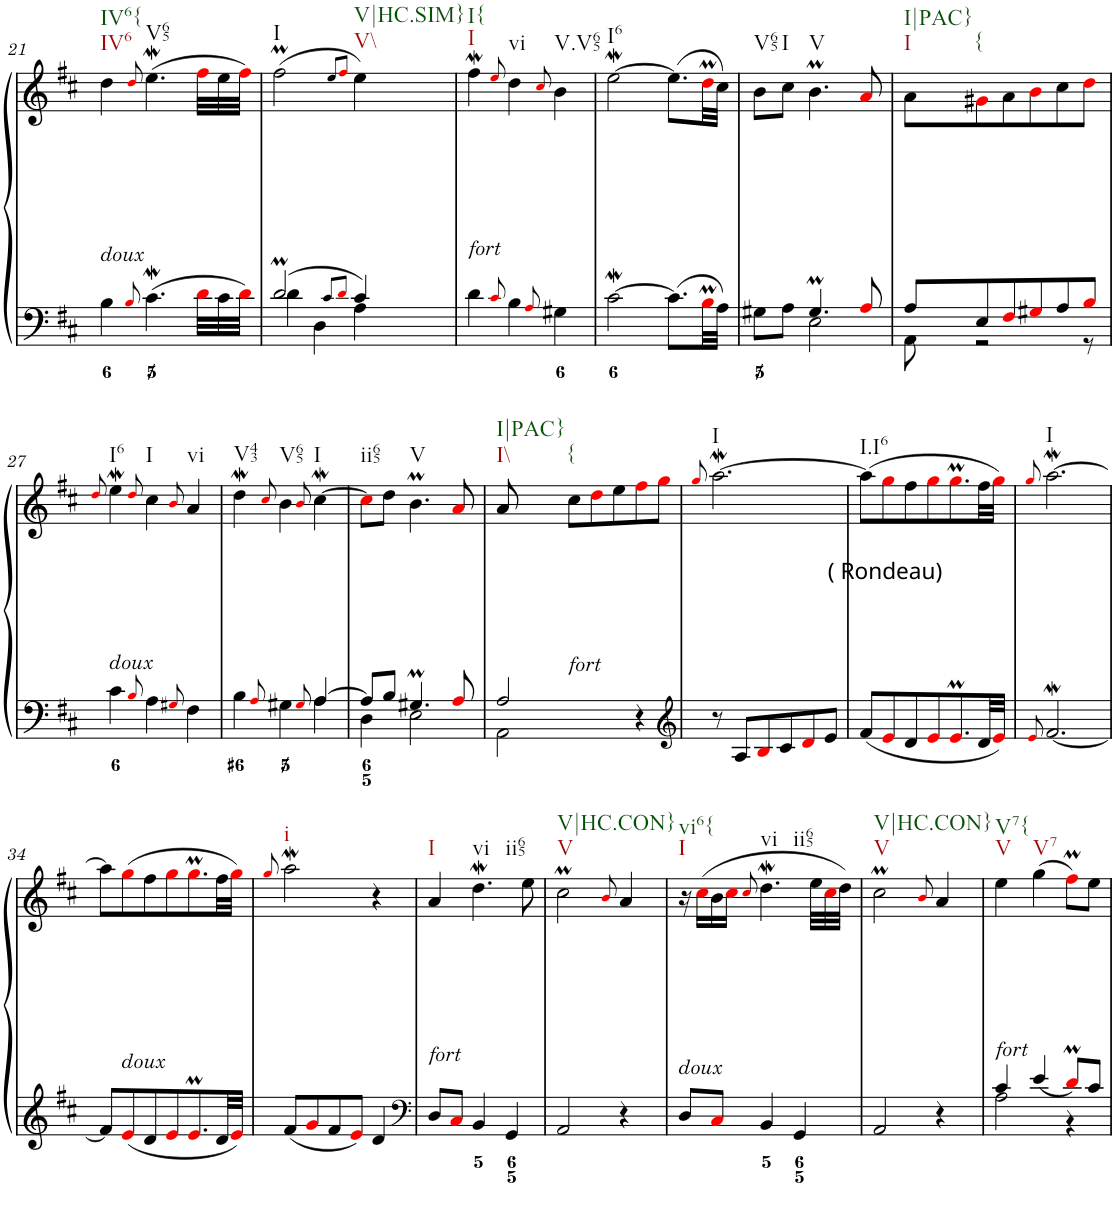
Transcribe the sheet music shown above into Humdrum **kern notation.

**kern	**kern
*part1	*part1
*staff2	*staff1
*I"Clavecin	*
!!LO:PB:g=z
*clefF4	*clefG2
*k[f#c#]	*k[f#c#]
*D:	*D:
*M3/4	*M3/4
=21	=21
!	!LO:TX:b:i:t=doux
!	!LO:TX:b:t=IV6
!	!LO:TX:b:t=IV6{
4B\	4dd\
8qBi/	8qddi/
!	!LO:TX:b:t=V65
4.c#W\	(>4.eeW\
*Xtuplet	*Xtuplet
24di\LLL	24ff#i\LLL
24c#\	24ee\
24di\JJJ	24ff#i\JJJ)
=22	=22
*^	*
!	!	!LO:TX:b:t=I
2dM/	4d\	(>2ff#m\
.	4D\	.
8qc#/L	.	8qee/L
8qdi/J	.	8qff#i/J
!	!	!LO:TX:b:t=V\\
!	!	!LO:TX:b:t=V|HC.SIM}
4c#/	4A\	4ee\)
=23	=23	=23
!	!	!LO:TX:b:i:t=fort
!	!	!LO:TX:b:t=I
!	!	!LO:TX:b:t=I{
*v	*v	*
4d\	4ff#W\
8qc#i/	8qeei/
!	!LO:TX:b:t=vi
4B\	4dd\
8qAi/	8qcc#i/
!	!LO:TX:b:t=V.V65
4G#X\	4b\
=24	=24
!	!LO:TX:b:t=I6
[2c#W\	[2eeW\
8.c#\L]	(>8.ee\L]
32BMi\LL	32ddMi\LL
32A\JJJ	32cc#\JJJ)
=25	=25
*^	*
!	!	!LO:TX:b:t=V65
8G#X\L	4ryy	8b\L
!	!	!LO:TX:b:t=I
8A\J	.	8cc#\J
!	!	!LO:TX:b:t=V
4.G#m/	2E\	4.bM\
8Ai/	.	8ai/
=26	=26	=26
!	!	!LO:TX:b:t=I
!	!	!LO:TX:b:t=I|PAC}
8A/L	8AA\	8a\L
!	!	!LO:TX:b:t={
8E/	2r	8g#Xi\
8F#i/	.	8a\
8G#Xi/	.	8bi\
8A/	.	8cc#\
8Bi/J	8r	8ddi\J
*v	*v	*
!!LO:LB:g=z
=27	=27
.	8qddi/
!	!LO:TX:b:i:t=doux
!	!LO:TX:b:t=I6
4c#\	4eeW\
8qBi/	8qddi/
!	!LO:TX:b:t=I
4A\	4cc#\
8qG#Xi/	8qbi/
!	!LO:TX:b:t=vi
4F#\	4a/
=28	=28
*^	*
!	!	!LO:TX:b:t=V43
4B\	2ryy	4ddw\
8qAi/	.	8qcc#i/
!	!	!LO:TX:b:t=V65
4G#X\	.	4b\
8qG#i/	.	8qbi/
!	!	!LO:TX:b:t=I
[>4A/	4A\	[4cc#W\
=29	=29	=29
!	!	!LO:TX:b:t=ii65
8A/L]	4D\	8cc#i\L]
8B/J	.	8dd\J
!	!	!LO:TX:b:t=V
4.G#Xm/	2E\	4.bM\
8Ai/	.	8ai/
=30	=30	=30
!	!	!LO:TX:b:t=I\\
!	!	!LO:TX:b:t=I|PAC}
2A/	2AA\	8a/
!	!	!LO:TX:b:i:t=fort
!	!	!LO:TX:b:t={
.	.	8cc#\L
.	.	8ddi\
.	.	8ee\
4r	4ryy	8ff#i\
.	.	8ggi\J
*v	*v	*
=31	=31
*clefG2	*
.	8qggi/
!	!LO:TX:b:t=I
8r	[2.aaW\
8A/L	.
8Bi/	.
8c#/	.
8di/	.
8e/J	.
=32	=32
!	!LO:TX:b:t=( Rondeau)
!	!LO:TX:b:t=I.I6
8f#/L	(>8aa\L]
8ei/	8ggi\
8d/	8ff#\
8ei/	8ggi\
8.eMi/	8.ggMi\
32d/LL	32ff#\LL
32ei/JJJ	32ggi\JJJ)
=33	=33
8qei/	8qggi/
!	!LO:TX:b:t=I
[2.f#W/	[2.aaW\
!!LO:LB:g=z
=34	=34
8f#/L]	8aa\L]
!	!LO:TX:b:i:t=doux
8ei/	(>8ggi\
8d/	8ff#\
8ei/	8ggi\
8.eMi/	8.ggMi\
32d/LL	32ff#\LL
32ei/JJJ	32ggi\JJJ)
=35	=35
.	8qggi/
!	!LO:TX:b:t=i
8f#/L	2aaW\
8gi/	.
8f#/	.
8ei/J	.
4d/	4r
=36	=36
*clefF4	*
!	!LO:TX:b:i:t=fort
!	!LO:TX:b:t=I
8D/L	4a/
8C#i/J	.
!	!LO:TX:b:t=vi
!	!LO:TX:b:t=ii65
4BB/	4.ddw\
4GG/	.
.	8ee\
=37	=37
!	!LO:TX:b:t=V
!	!LO:TX:b:t=V|HC.CON}
2AA/	2cc#m\
.	8qbi/
4r	4a/
=38	=38
!	!LO:TX:b:i:t=doux
!	!LO:TX:b:t=I
!	!LO:TX:b:t=vi6{
8D/L	16r
.	(>16cc#i\LL
8C#i/J	16b\
.	16cc#i\JJ
.	8qcc#i/
!	!LO:TX:b:t=vi
!	!LO:TX:b:t=ii65
4BB/	4.ddw\
4GG/	.
.	24ee\LLL
.	24cc#i\
.	24dd\JJJ)
=39	=39
!	!LO:TX:b:t=V
!	!LO:TX:b:t=V|HC.CON}
2AA/	2cc#m\
.	8qbi/
4r	4a/
=40	=40
*^	*
!	!	!LO:TX:b:i:t=fort
!	!	!LO:TX:b:t=V
!	!	!LO:TX:b:t=V7{
4c#/	2A\	4ee\
!	!	!LO:TX:b:t=V7
4e/	.	(>4gg\
8dMi/L	4r	8ff#mi\L)
8c#/J	.	8ee\J
*v	*v	*
=	=
*-	*-
